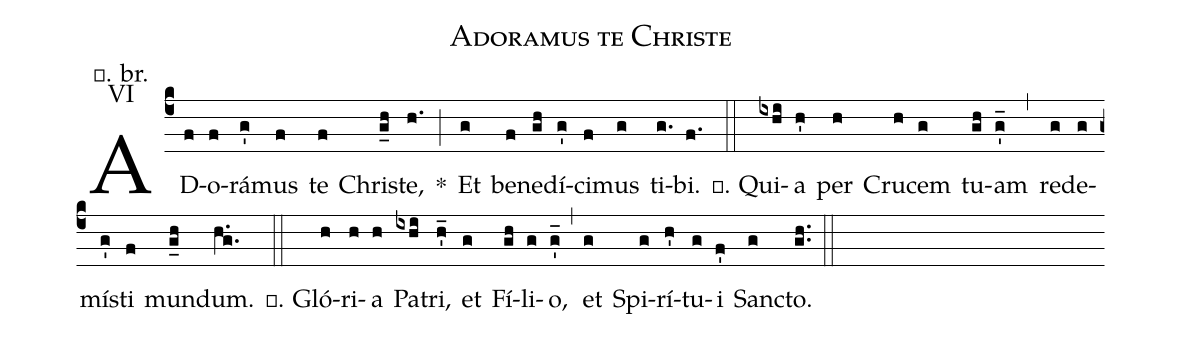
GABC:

name: Adoramus te Christe;
office-part: responsorium;
mode: 6;
annotation: ℟. br.;
annotation: VI;
%%
(c4)
AD(f)o(f)rá(g')mus(f) te(f) Chri(g_h)ste,(h.) *(;)
Et(g) be(f)ne(gh)dí(g')ci(f)mus(g) ti(g.)bi.(f.) (::)

℣. Qui(ixhi)a(h') per(h) Cru(h)cem(g) tu(gh)am(g_') (,)
re(g)de(g)mí(g')sti(f) mun(g_h)dum.(h.g.) (::)

℣. Gló(h)ri(h)a(h) Pa(ixhi)tri,(h_') et(g) Fí(gh)li(g)o,(g_') (,)
et(g) Spi(g)rí(h')tu(g)i(f') Sanc(g)to.(g.h.) (::)
